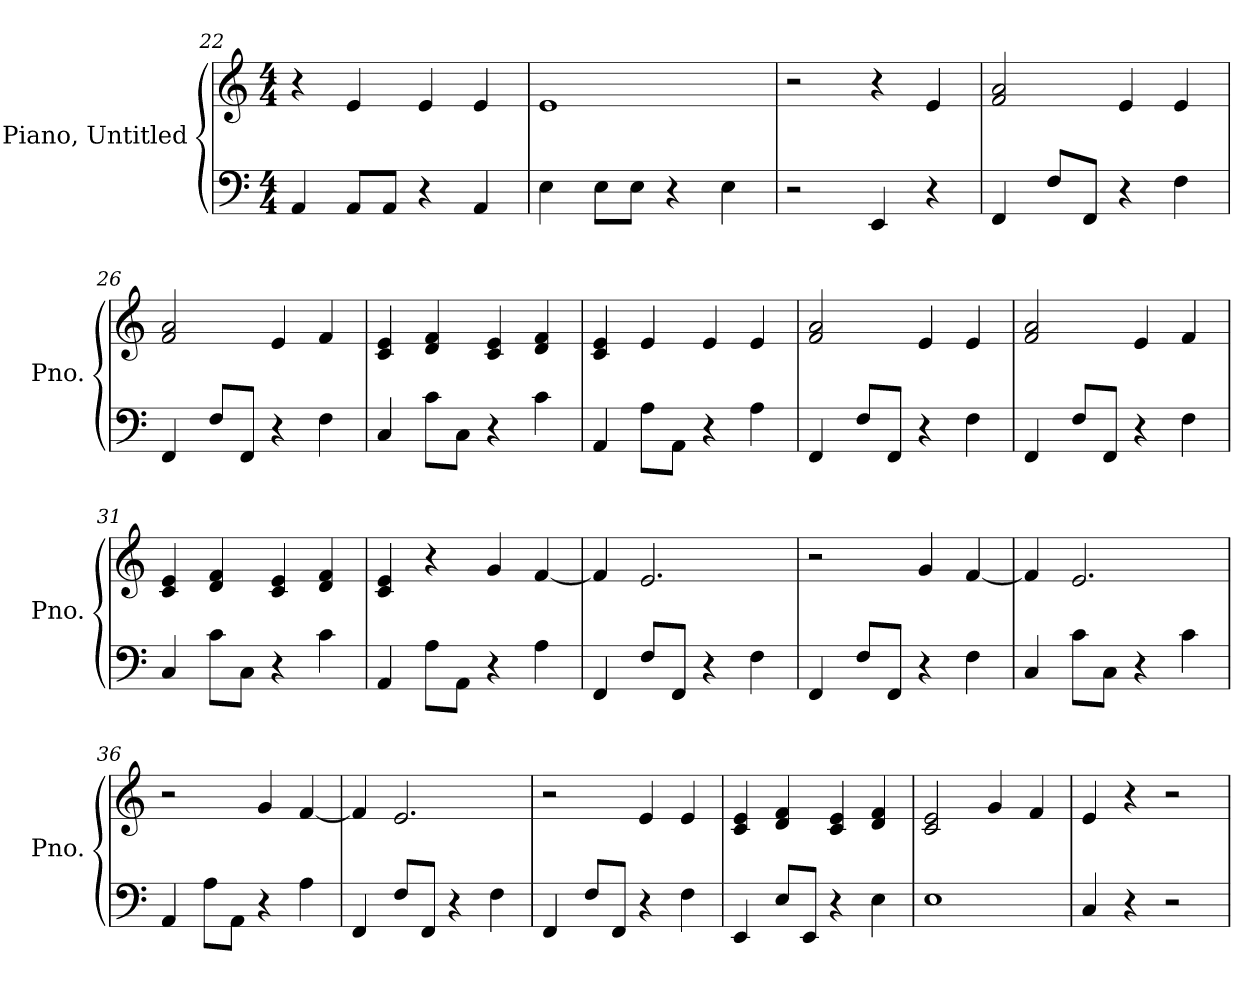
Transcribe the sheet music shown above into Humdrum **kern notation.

**kern	**kern
*part2	*part1
*staff2	*staff1
*I"Piano, Untitled	*I"Piano, Untitled
*I'Pno.	*I'Pno.
*clefF4	*clefG2
*k[]	*k[]
*M4/4	*M4/4
=22	=22
4AA/	4r
8AA/L	4e/
8AA/J	.
4r	4e/
4AA/	4e/
=23	=23
4E\	1e
8E\L	.
8E\J	.
4r	.
4E\	.
=24	=24
2r	2r
4EE/	4r
4r	4e/
=25	=25
4FF/	2f/ 2a/
8F/L	.
8FF/J	.
4r	4e/
4F\	4e/
!!LO:LB:g=z
=26	=26
4FF/	2f/ 2a/
8F/L	.
8FF/J	.
4r	4e/
4F\	4f/
=27	=27
4C/	4c/ 4e/
8c\L	4d/ 4f/
8C\J	.
4r	4c/ 4e/
4c\	4d/ 4f/
=28	=28
4AA/	4c/ 4e/
8A\L	4e/
8AA\J	.
4r	4e/
4A\	4e/
=29	=29
4FF/	2f/ 2a/
8F/L	.
8FF/J	.
4r	4e/
4F\	4e/
=30	=30
4FF/	2f/ 2a/
8F/L	.
8FF/J	.
4r	4e/
4F\	4f/
=31	=31
4C/	4c/ 4e/
8c\L	4d/ 4f/
8C\J	.
4r	4c/ 4e/
4c\	4d/ 4f/
=32	=32
4AA/	4c/ 4e/
8A\L	4r
8AA\J	.
4r	4g/
4A\	[4f/
!!LO:LB:g=z
=33	=33
4FF/	4f/]
8F/L	2.e/
8FF/J	.
4r	.
4F\	.
=34	=34
4FF/	2r
8F/L	.
8FF/J	.
4r	4g/
4F\	[4f/
=35	=35
4C/	4f/]
8c\L	2.e/
8C\J	.
4r	.
4c\	.
=36	=36
4AA/	2r
8A\L	.
8AA\J	.
4r	4g/
4A\	[4f/
=37	=37
4FF/	4f/]
8F/L	2.e/
8FF/J	.
4r	.
4F\	.
=38	=38
4FF/	2r
8F/L	.
8FF/J	.
4r	4e/
4F\	4e/
=39	=39
4EE/	4c/ 4e/
8E/L	4d/ 4f/
8EE/J	.
4r	4c/ 4e/
4E\	4d/ 4f/
!!LO:PB:g=z
=40	=40
1E	2c/ 2e/
.	4g/
.	4f/
=41	=41
4C/	4e/
4r	4r
2r	2r
=	=
*-	*-
